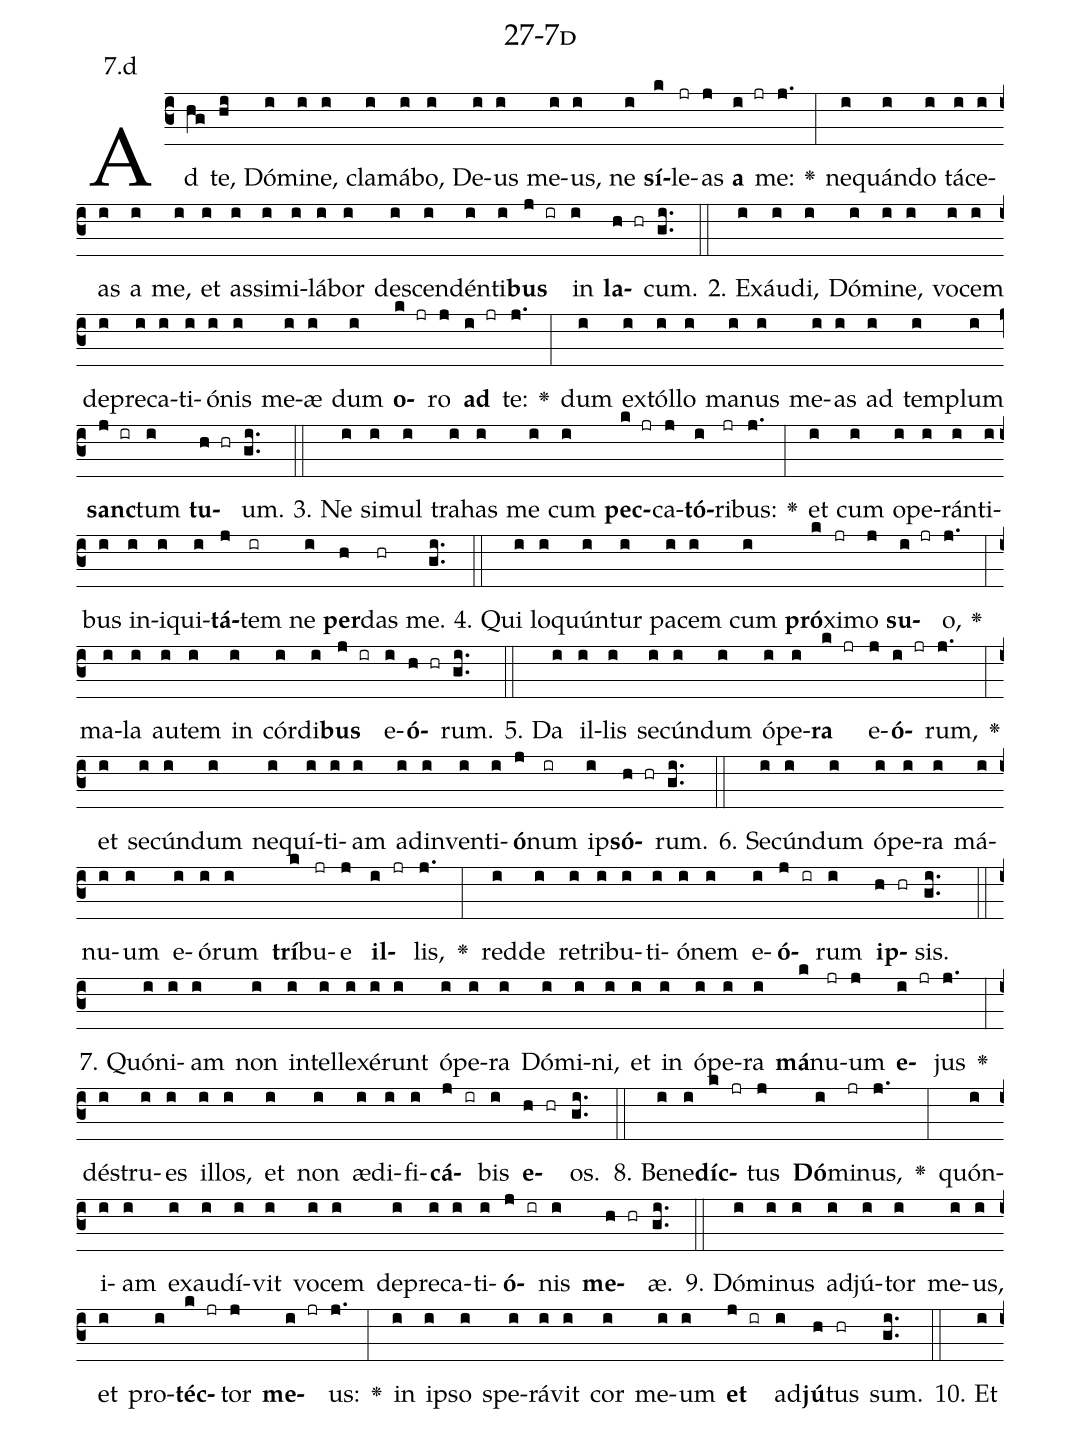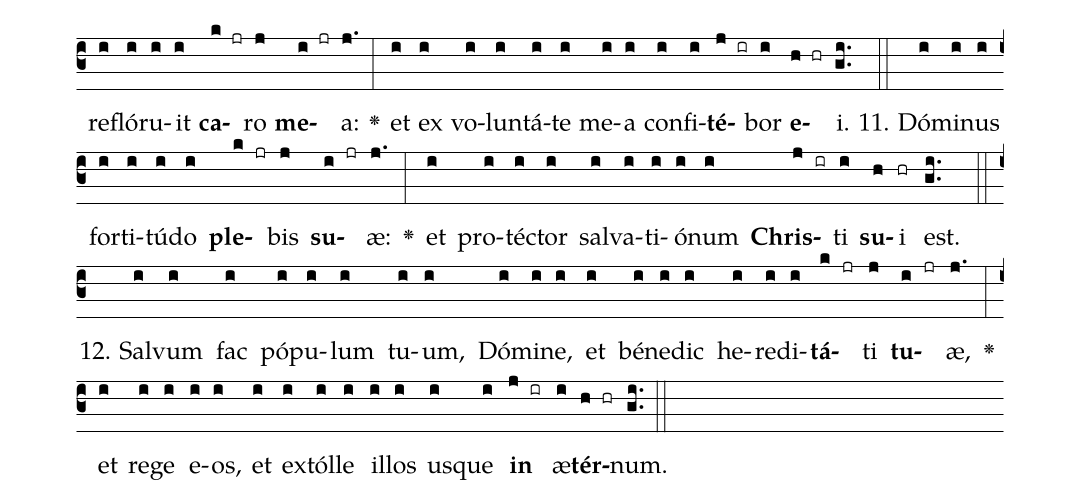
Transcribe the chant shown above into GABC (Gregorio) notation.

name: 27-7d;
annotation: 7.d;
%%
(c3)Ad(hg) te,(hi) Dó(i)mi(i)ne,(i) cla(i)má(i)bo,(i) De(i)us(i) me(i)us,(i) ne(i) <b>sí</b>(k)le(jr)as(j) <b>a</b>(i jr) me:(j.) <v>\greheightstar</v>(:) ne(i)quán(i)do(i) tá(i)ce(i)as(i) a(i) me,(i) et(i) as(i)si(i)mi(i)lá(i)bor(i) de(i)scen(i)dén(i)ti(i)<b>bus</b>(j ir) in(i) <b>la</b>(h hr)cum.(gi..) (::)
2. Ex(i)áu(i)di,(i) Dó(i)mi(i)ne,(i) vo(i)cem(i) de(i)pre(i)ca(i)ti(i)ó(i)nis(i) me(i)æ(i) dum(i) <b>o</b>(k jr)ro(j) <b>ad</b>(i jr) te:(j.) <v>\greheightstar</v>(:) dum(i) ex(i)tól(i)lo(i) ma(i)nus(i) me(i)as(i) ad(i) tem(i)plum(i) <b>sanc</b>(j ir)tum(i) <b>tu</b>(h hr)um.(gi..) (::)
3. Ne(i) si(i)mul(i) tra(i)has(i) me(i) cum(i) <b>pec</b>(k jr)ca(j)<b>tó</b>(i)ri(jr)bus:(j.) <v>\greheightstar</v>(:) et(i) cum(i) o(i)pe(i)rán(i)ti(i)bus(i) in(i)i(i)qui(i)<b>tá</b>(j)tem(ir) ne(i) <b>per</b>(h)das(hr) me.(gi..) (::)
4. Qui(i) lo(i)quún(i)tur(i) pa(i)cem(i) cum(i) <b>pró</b>(k)xi(jr)mo(j) <b>su</b>(i jr)o,(j.) <v>\greheightstar</v>(:) ma(i)la(i) au(i)tem(i) in(i) cór(i)di(i)<b>bus</b>(j ir) e(i)<b>ó</b>(h hr)rum.(gi..) (::)
5. Da(i) il(i)lis(i) se(i)cún(i)dum(i) ó(i)pe(i)<b>ra</b>(k jr) e(j)<b>ó</b>(i jr)rum,(j.) <v>\greheightstar</v>(:) et(i) se(i)cún(i)dum(i) ne(i)quí(i)ti(i)am(i) ad(i)in(i)ven(i)ti(i)<b>ó</b>(j)num(ir) ip(i)<b>só</b>(h hr)rum.(gi..) (::)
6. Se(i)cún(i)dum(i) ó(i)pe(i)ra(i) má(i)nu(i)um(i) e(i)ó(i)rum(i) <b>trí</b>(k)bu(jr)e(j) <b>il</b>(i jr)lis,(j.) <v>\greheightstar</v>(:) red(i)de(i) re(i)tri(i)bu(i)ti(i)ó(i)nem(i) e(i)<b>ó</b>(j ir)rum(i) <b>ip</b>(h hr)sis.(gi..) (::)
7. Quón(i)i(i)am(i) non(i) in(i)tel(i)le(i)xé(i)runt(i) ó(i)pe(i)ra(i) Dó(i)mi(i)ni,(i) et(i) in(i) ó(i)pe(i)ra(i) <b>má</b>(k)nu(jr)um(j) <b>e</b>(i jr)jus(j.) <v>\greheightstar</v>(:) dé(i)stru(i)es(i) il(i)los,(i) et(i) non(i) æ(i)di(i)fi(i)<b>cá</b>(j ir)bis(i) <b>e</b>(h hr)os.(gi..) (::)
8. Be(i)ne(i)<b>díc</b>(k jr)tus(j) <b>Dó</b>(i)mi(jr)nus,(j.) <v>\greheightstar</v>(:) quón(i)i(i)am(i) ex(i)au(i)dí(i)vit(i) vo(i)cem(i) de(i)pre(i)ca(i)ti(i)<b>ó</b>(j ir)nis(i) <b>me</b>(h hr)æ.(gi..) (::)
9. Dó(i)mi(i)nus(i) ad(i)jú(i)tor(i) me(i)us,(i) et(i) pro(i)<b>téc</b>(k jr)tor(j) <b>me</b>(i jr)us:(j.) <v>\greheightstar</v>(:) in(i) ip(i)so(i) spe(i)rá(i)vit(i) cor(i) me(i)um(i) <b>et</b>(j ir) ad(i)<b>jú</b>(h)tus(hr) sum.(gi..) (::)
10. Et(i) re(i)fló(i)ru(i)it(i) <b>ca</b>(k jr)ro(j) <b>me</b>(i jr)a:(j.) <v>\greheightstar</v>(:) et(i) ex(i) vo(i)lun(i)tá(i)te(i) me(i)a(i) con(i)fi(i)<b>té</b>(j ir)bor(i) <b>e</b>(h hr)i.(gi..) (::)
11. Dó(i)mi(i)nus(i) for(i)ti(i)tú(i)do(i) <b>ple</b>(k jr)bis(j) <b>su</b>(i jr)æ:(j.) <v>\greheightstar</v>(:) et(i) pro(i)téc(i)tor(i) sal(i)va(i)ti(i)ó(i)num(i) <b>Chris</b>(j ir)ti(i) <b>su</b>(h)i(hr) est.(gi..) (::)
12. Sal(i)vum(i) fac(i) pó(i)pu(i)lum(i) tu(i)um,(i) Dó(i)mi(i)ne,(i) et(i) bé(i)ne(i)dic(i) he(i)re(i)di(i)<b>tá</b>(k jr)ti(j) <b>tu</b>(i jr)æ,(j.) <v>\greheightstar</v>(:) et(i) re(i)ge(i) e(i)os,(i) et(i) ex(i)tól(i)le(i) il(i)los(i) us(i)que(i) <b>in</b>(j ir) æ(i)<b>tér</b>(h hr)num.(gi..) (::)
